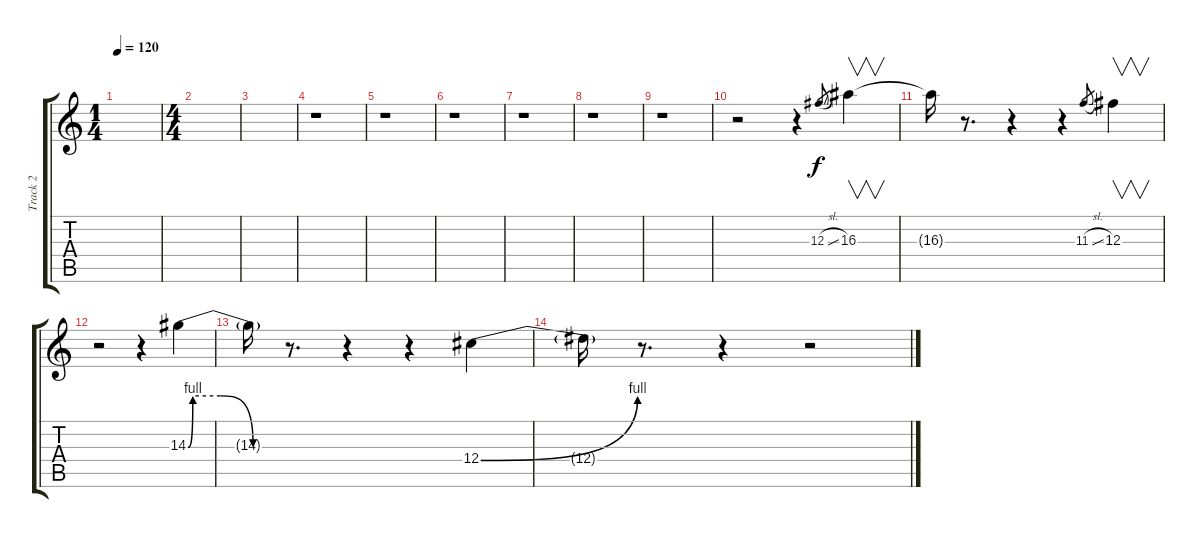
\track ("Track 2" "Track 2") {instrument distortionguitar}
\staff {score tabs}
\tuning (Eb4 Bb3 Gb3 Db3 Ab2 Eb2) {hide}
\ts (1 4)
\tempo 120
\clef g2
\ks c
|
\ts (4 4)
|
|
r.1 |
r.1 |
r.1 |
r.1 |
r.1 |
r.1 |
r.2 r.4 12.3{sl}.8{gr} 16.3.4{v} |
16.3{t}.16 r.8{d} r.4 r.4 11.3{sl}.8{gr} 12.3.4{v} |
r.2 r.4 14.3{be (custom 0 0 3 4 20 4 40 0 60 0)}.4 |
14.3{t}.16 r.8{d} r.4 r.4 12.4{be (bend 0 0 60 4)}.4 |
12.4{t}.16 r.8{d} r.4 r.2
